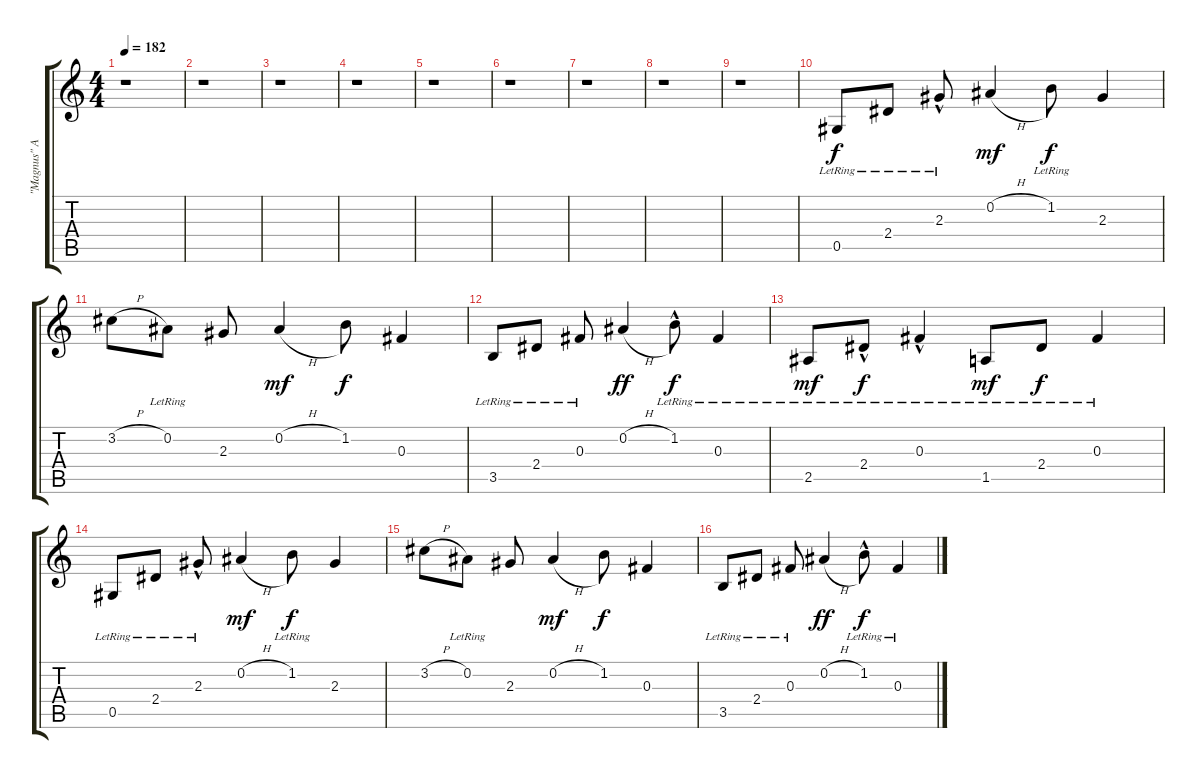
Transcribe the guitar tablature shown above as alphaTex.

\track ("\"Magnus\" Acoustic" "\"Magnus\" A") {instrument acousticguitarnylon}
\staff {score tabs}
\tuning (Eb4 Bb3 Gb3 Db3 Ab2 Eb2) {hide}
\ts (4 4)
\tempo 182
\clef g2
\ks c
r.1{dy ff} |
r.1 |
r.1 |
r.1 |
r.1 |
r.1 |
r.1 |
r.1 |
r.1 |
0.5{lr}.8{dy f volume 12} 2.4{lr}.8 2.3{hac lr}.8 0.2{h}.4{dy mf} 1.2{lr}.8{dy f} 2.3.4 |
3.2{h}.8 0.2{lr}.8 2.3.8 0.2{h}.4{dy mf} 1.2.8{dy f} 0.3.4 |
3.5{lr}.8 2.4{lr}.8 0.3{lr}.8 0.2{h}.4{dy ff} 1.2{hac lr}.8{dy f} 0.3{lr}.4 |
2.5{lr}.8{dy mf} 2.4{hac lr}.8{dy f} 0.3{hac lr}.4 1.5{lr}.8{dy mf} 2.4{lr}.8{dy f} 0.3{lr}.4 |
0.5{lr}.8 2.4{lr}.8 2.3{hac lr}.8 0.2{h}.4{dy mf} 1.2{lr}.8{dy f} 2.3.4 |
3.2{h}.8 0.2{lr}.8 2.3.8 0.2{h}.4{dy mf} 1.2.8{dy f} 0.3.4 |
3.5{lr}.8 2.4{lr}.8 0.3{lr}.8 0.2{h}.4{dy ff} 1.2{hac lr}.8{dy f} 0.3{lr}.4
